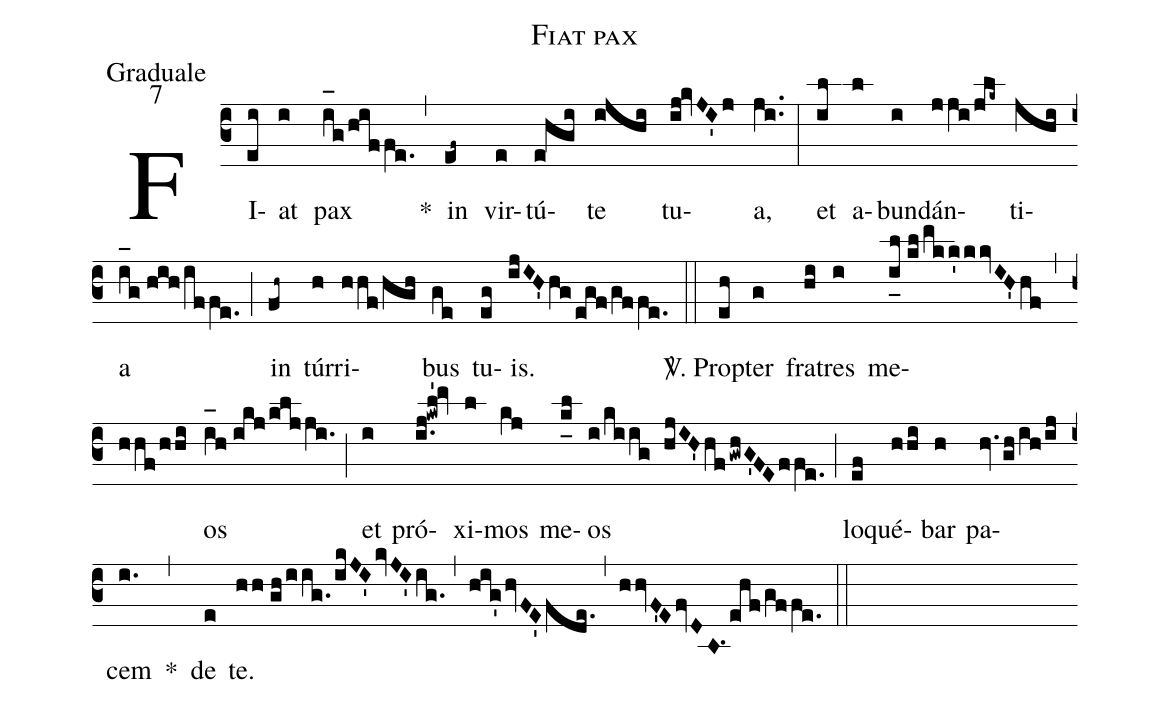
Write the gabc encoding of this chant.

name:Fiat pax;
office-part:Graduale;
mode:7;
%%
(c3) FI(ei)at(i) pax(i_[oh:h]g/hiffe.) <clear>*(,) in(ef~) vir(e)tú(e!hgi)te(ijhi) tu(ij!kvJI'j)a,(ji..) (:) et([oll:1{1]il) a(l[oll:}])bun(i)dán(jji/jlk~)ti(jhi)a(i_[oh:h]g//hih/iffe.) (;) in(fh~) túr(h)ri(hhf/hgh)bus(ge) tu(eg)is.(ijIH'hgegf/!gffe.) (::) <sp>V/</sp>. Pro(eh)pter(g) fra(hi)tres(i) me(i_[uh:l]l//kl/mkk'kkvIH'hf)(,)(hhf/hhi)os(i_[oh:h]h//ikj/kljji.) (;) <nlba>et(i) pró(i.j!kwl'!mv)xi(l)mos</nlba>(kj) me(k_[uh:l]l)os(i/kiig hjIH'hfgwhG'FEffe.) (;) lo(ef)qué(hhi)bar(h) pa(hv.gh/ih/ij)cem(i.) *(,) de(e) te.(hh//gh/iig./ikJI'kvJI'ig.) (,) (hig'hvFE'fde.) (,) (hhvF'EfvD[ull:0]B.1ehf/gffe.) (::)
